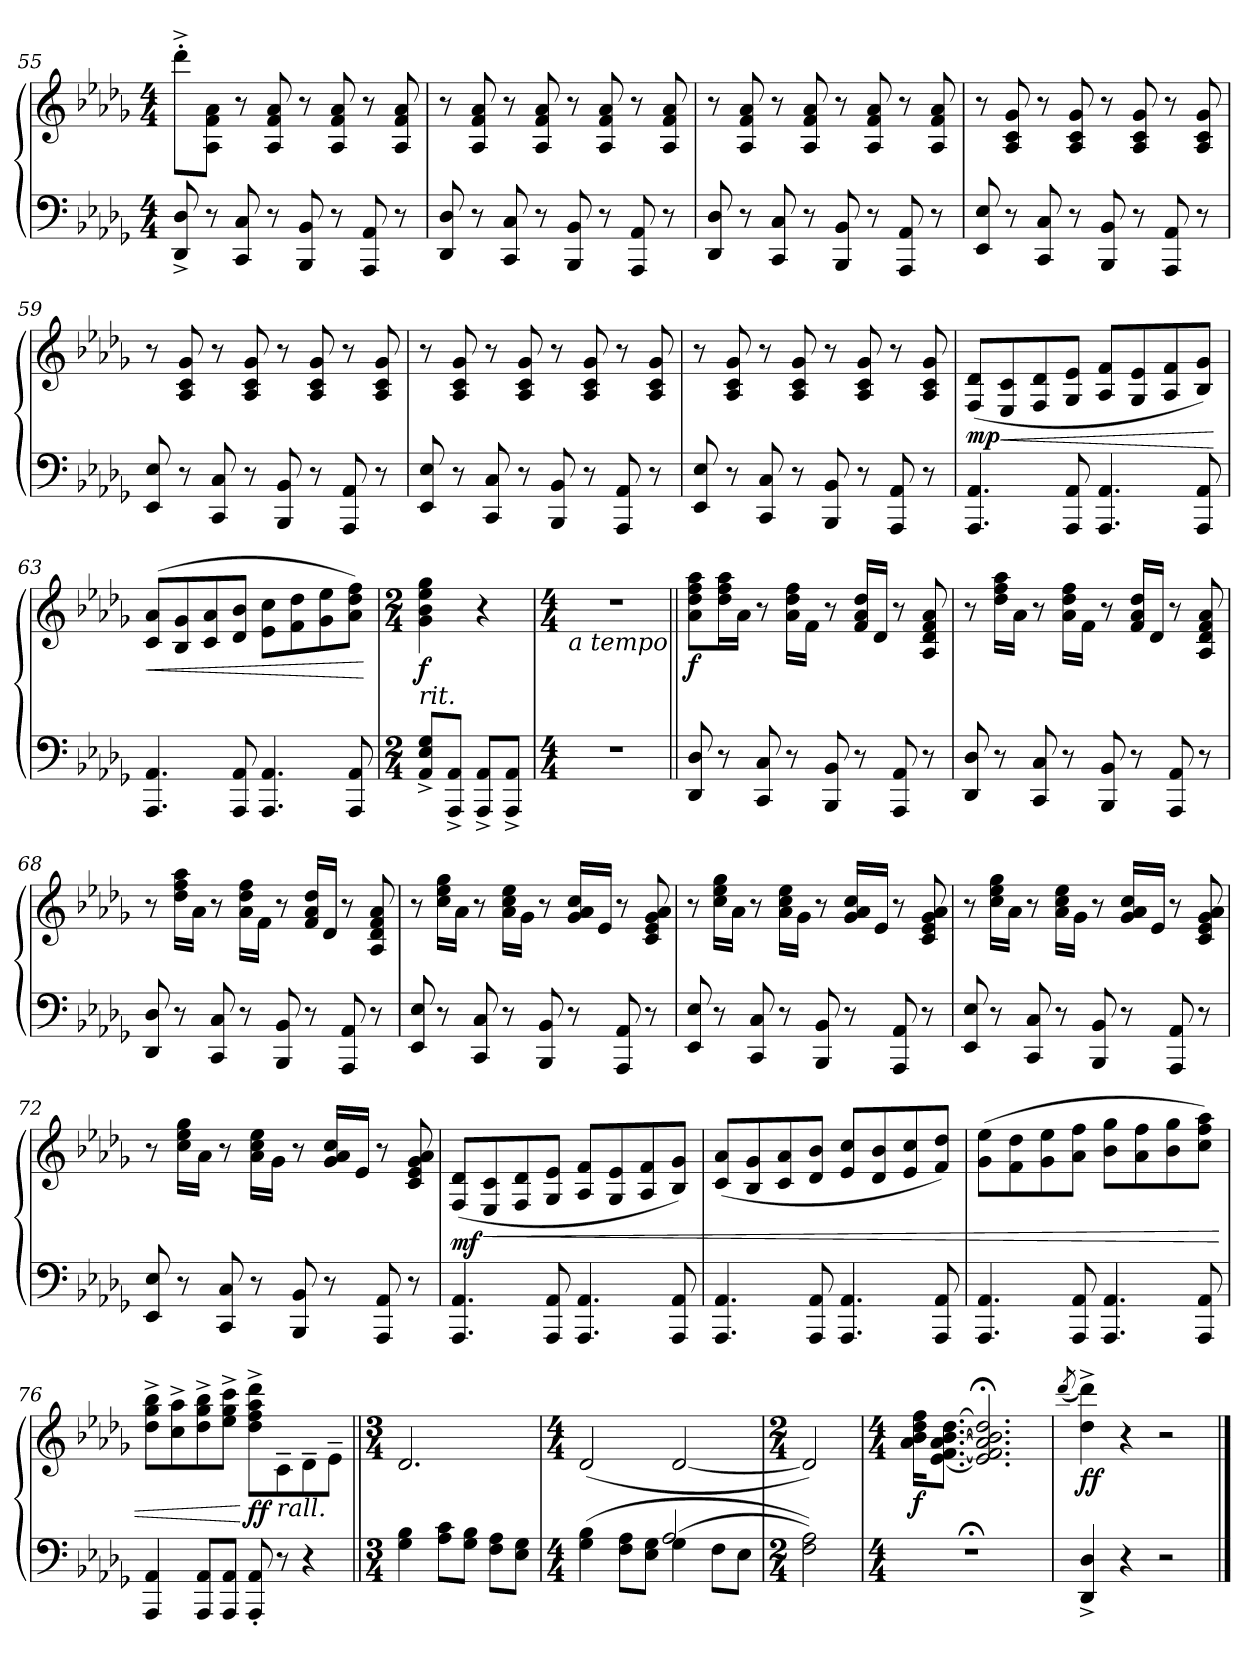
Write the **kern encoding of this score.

**kern	**kern	**dynam
*part1	*part1	*part1
*staff2	*staff1	*staff1/2
!!LO:LB:g=z
*clefF4	*clefG2	*
*k[b-e-a-d-g-]	*k[b-e-a-d-g-]	*
*M4/4	*M4/4	*
=55	=55	=55
8DD-^/ 8D-^/	8ddd-^'\L	.
8r	8A-\ 8f\ 8a-\J	.
8CC/ 8C/	8r	.
8r	8A-/ 8f/ 8a-/	.
8BBB-/ 8BB-/	8r	.
8r	8A-/ 8f/ 8a-/	.
8AAA-/ 8AA-/	8r	.
8r	8A-/ 8f/ 8a-/	.
=56	=56	=56
8DD-/ 8D-/	8r	.
8r	8A-/ 8f/ 8a-/	.
8CC/ 8C/	8r	.
8r	8A-/ 8f/ 8a-/	.
8BBB-/ 8BB-/	8r	.
8r	8A-/ 8f/ 8a-/	.
8AAA-/ 8AA-/	8r	.
8r	8A-/ 8f/ 8a-/	.
=57	=57	=57
8DD-/ 8D-/	8r	.
8r	8A-/ 8f/ 8a-/	.
8CC/ 8C/	8r	.
8r	8A-/ 8f/ 8a-/	.
8BBB-/ 8BB-/	8r	.
8r	8A-/ 8f/ 8a-/	.
8AAA-/ 8AA-/	8r	.
8r	8A-/ 8f/ 8a-/	.
!!LO:LB:g=z
=58	=58	=58
8EE-/ 8E-/	8r	.
8r	8A-/ 8c/ 8g-/	.
8CC/ 8C/	8r	.
8r	8A-/ 8c/ 8g-/	.
8BBB-/ 8BB-/	8r	.
8r	8A-/ 8c/ 8g-/	.
8AAA-/ 8AA-/	8r	.
8r	8A-/ 8c/ 8g-/	.
=59	=59	=59
8EE-/ 8E-/	8r	.
8r	8A-/ 8c/ 8g-/	.
8CC/ 8C/	8r	.
8r	8A-/ 8c/ 8g-/	.
8BBB-/ 8BB-/	8r	.
8r	8A-/ 8c/ 8g-/	.
8AAA-/ 8AA-/	8r	.
8r	8A-/ 8c/ 8g-/	.
=60	=60	=60
8EE-/ 8E-/	8r	.
8r	8A-/ 8c/ 8g-/	.
8CC/ 8C/	8r	.
8r	8A-/ 8c/ 8g-/	.
8BBB-/ 8BB-/	8r	.
8r	8A-/ 8c/ 8g-/	.
8AAA-/ 8AA-/	8r	.
8r	8A-/ 8c/ 8g-/	.
!!LO:LB:g=z
=61	=61	=61
8EE-/ 8E-/	8r	.
8r	8A-/ 8c/ 8g-/	.
8CC/ 8C/	8r	.
8r	8A-/ 8c/ 8g-/	.
8BBB-/ 8BB-/	8r	.
8r	8A-/ 8c/ 8g-/	.
8AAA-/ 8AA-/	8r	.
8r	8A-/ 8c/ 8g-/	.
=62	=62	=62
!	!	!LO:DY:a=2
4.AAA-/ 4.AA-/	(8F/ 8d-/L	mp
!	!	!LO:HP:b
.	8E-/ 8c/	<
.	8F/ 8d-/	.
8AAA-/ 8AA-/	8G-/ 8e-/J	.
4.AAA-/ 4.AA-/	8A-/ 8f/L	.
.	8G-/ 8e-/	.
.	8A-/ 8f/	.
8AAA-/ 8AA-/	8B-/ 8g-/J)	.
.	.	[
=63	=63	=63
!	!	!LO:HP:b
4.AAA-/ 4.AA-/	(>8c/ 8a-/L	<
.	8B-/ 8g-/	.
.	8c/ 8a-/	.
8AAA-/ 8AA-/	8d-/ 8b-/J	.
4.AAA-/ 4.AA-/	8e-\ 8cc\L	.
.	8f\ 8dd-\	.
.	8g-\ 8ee-\	.
8AAA-/ 8AA-/	8a-\ 8dd-\ 8ff\J)	.
.	.	[
!!LO:PB:g=z
=64	=64	=64
*M2/4	*M2/4	*
!	!LO:TX:b:i:t=rit.	!
!	!	!LO:DY:b
8AA-^/ 8E-^/ 8G-^/L	4g-\ 4b-\ 4ee-\ 4gg-\	f
8AAA-^/ 8AA-^/J	.	.
8AAA-^/ 8AA-^/L	4r	.
8AAA-^/ 8AA-^/J	.	.
=65	=65	=65
*M4/4	*M4/4	*
!	!LO:TX:b:i:t=a tempo	!
1r	1r	.
=66||	=66||	=66||
!	!	!LO:DY:b
8DD-/ 8D-/	8a-\ 8dd-\ 8ff\ 8aa-\L	f
8r	16dd-\ 16ff\ 16aa-\L	.
.	16a-\JJ	.
8CC/ 8C/	8r	.
8r	16a-\ 16dd-\ 16ff\LL	.
.	16f\JJ	.
8BBB-/ 8BB-/	8r	.
8r	16f/ 16a-/ 16dd-/LL	.
.	16d-/JJ	.
8AAA-/ 8AA-/	8r	.
8r	8A-/ 8d-/ 8f/ 8a-/	.
=67	=67	=67
8DD-/ 8D-/	8r	.
8r	16dd-\ 16ff\ 16aa-\LL	.
.	16a-\JJ	.
8CC/ 8C/	8r	.
8r	16a-\ 16dd-\ 16ff\LL	.
.	16f\JJ	.
8BBB-/ 8BB-/	8r	.
8r	16f/ 16a-/ 16dd-/LL	.
.	16d-/JJ	.
8AAA-/ 8AA-/	8r	.
8r	8A-/ 8d-/ 8f/ 8a-/	.
!!LO:LB:g=z
=68	=68	=68
8DD-/ 8D-/	8r	.
8r	16dd-\ 16ff\ 16aa-\LL	.
.	16a-\JJ	.
8CC/ 8C/	8r	.
8r	16a-\ 16dd-\ 16ff\LL	.
.	16f\JJ	.
8BBB-/ 8BB-/	8r	.
8r	16f/ 16a-/ 16dd-/LL	.
.	16d-/JJ	.
8AAA-/ 8AA-/	8r	.
8r	8A-/ 8d-/ 8f/ 8a-/	.
=69	=69	=69
8EE-/ 8E-/	8r	.
8r	16cc\ 16ee-\ 16gg-\LL	.
.	16a-\JJ	.
8CC/ 8C/	8r	.
8r	16a-\ 16cc\ 16ee-\LL	.
.	16g-\JJ	.
8BBB-/ 8BB-/	8r	.
8r	16g-/ 16a-/ 16cc/LL	.
.	16e-/JJ	.
8AAA-/ 8AA-/	8r	.
8r	8c/ 8e-/ 8g-/ 8a-/	.
=70	=70	=70
8EE-/ 8E-/	8r	.
8r	16cc\ 16ee-\ 16gg-\LL	.
.	16a-\JJ	.
8CC/ 8C/	8r	.
8r	16a-\ 16cc\ 16ee-\LL	.
.	16g-\JJ	.
8BBB-/ 8BB-/	8r	.
8r	16g-/ 16a-/ 16cc/LL	.
.	16e-/JJ	.
8AAA-/ 8AA-/	8r	.
8r	8c/ 8e-/ 8g-/ 8a-/	.
!!LO:LB:g=z
=71	=71	=71
8EE-/ 8E-/	8r	.
8r	16cc\ 16ee-\ 16gg-\LL	.
.	16a-\JJ	.
8CC/ 8C/	8r	.
8r	16a-\ 16cc\ 16ee-\LL	.
.	16g-\JJ	.
8BBB-/ 8BB-/	8r	.
8r	16g-/ 16a-/ 16cc/LL	.
.	16e-/JJ	.
8AAA-/ 8AA-/	8r	.
8r	8c/ 8e-/ 8g-/ 8a-/	.
=72	=72	=72
8EE-/ 8E-/	8r	.
8r	16cc\ 16ee-\ 16gg-\LL	.
.	16a-\JJ	.
8CC/ 8C/	8r	.
8r	16a-\ 16cc\ 16ee-\LL	.
.	16g-\JJ	.
8BBB-/ 8BB-/	8r	.
8r	16g-/ 16a-/ 16cc/LL	.
.	16e-/JJ	.
8AAA-/ 8AA-/	8r	.
8r	8c/ 8e-/ 8g-/ 8a-/	.
=73	=73	=73
!	!	!LO:DY:a=2
4.AAA-/ 4.AA-/	(8F/ 8d-/L	mf
!	!	!LO:HP:b
.	8E-/ 8c/	<
.	8F/ 8d-/	.
8AAA-/ 8AA-/	8G-/ 8e-/J	.
4.AAA-/ 4.AA-/	8A-/ 8f/L	.
.	8G-/ 8e-/	.
.	8A-/ 8f/	.
8AAA-/ 8AA-/	8B-/ 8g-/J)	.
!!LO:LB:g=z
=74	=74	=74
4.AAA-/ 4.AA-/	(8c/ 8a-/L	.
.	8B-/ 8g-/	.
.	8c/ 8a-/	.
8AAA-/ 8AA-/	8d-/ 8b-/J	.
4.AAA-/ 4.AA-/	8e-/ 8cc/L	.
.	8d-/ 8b-/	.
.	8e-/ 8cc/	.
8AAA-/ 8AA-/	8f/ 8dd-/J)	.
=75	=75	=75
4.AAA-/ 4.AA-/	(8g-\ 8ee-\L	.
.	8f\ 8dd-\	.
.	8g-\ 8ee-\	.
8AAA-/ 8AA-/	8a-\ 8ff\J	.
4.AAA-/ 4.AA-/	8b-\ 8gg-\L	.
.	8a-\ 8ff\	.
.	8b-\ 8gg-\	.
8AAA-/ 8AA-/	8cc\ 8ff\ 8aa-\J)	.
=76	=76	=76
4AAA-/ 4AA-/	8dd-^\ 8gg-^\ 8bb-^\L	.
.	8cc^\ 8aa-^\	.
8AAA-/ 8AA-/L	8dd-^\ 8gg-^\ 8bb-^\	.
8AAA-/ 8AA-/J	8ee-^\ 8gg-^\ 8ccc^\J	.
!	!	!LO:DY:n=1:b
8AAA-'/ 8AA-'/	8dd-^\ 8ff^\ 8aa-^\ 8ddd-^\L	[ ff
!	!LO:TX:b:i:t=rall.	!
8r	8c~\	.
4r	8d-~\	.
.	8e-~\J	.
=77||	=77||	=77||
*M3/4	*M3/4	*
4G-\ 4B-\	2.d-/	.
8A-\ 8c\L	.	.
8G-\ 8B-\J	.	.
8F\ 8A-\L	.	.
8E-\ 8G-\J	.	.
!!LO:LB:g=z
=78	=78	=78
*M4/4	*M4/4	*
*^	*	*
(>4G-\ 4B-\	2ryy	(2d-/	.
8F\ 8A-\L	.	.	.
8E-\ 8G-\J	.	.	.
(4G-\	(2A-/	[2d-/	.
8F\L	.	.	.
8E-\J	.	.	.
*v	*v	*	*
=79	=79	=79
*M2/4	*M2/4	*
2F\ 2A-\))	2d-/])	.
=80	=80	=80
*M4/4	*M4/4	*
!	!	!LO:DY:b
1r;<	16a-\ 16b-\ 16dd-\ 16ff\KL	f
.	[8.e-\ [8.f\ [8.a-\ [8.b-\ [8.dd-\J	.
.	2.e-];</ 2.f];</ 2.a-];</ 2.b-];</ 2.dd-];</	.
=81	=81	=81
.	(>8qddd-/	.
!	!	!LO:DY:b
4DD-^/ 4D-^/	4dd-^\ 4ddd-^\)	ff
4r	4r	.
2r	2r	.
==	==	==
*-	*-	*-
